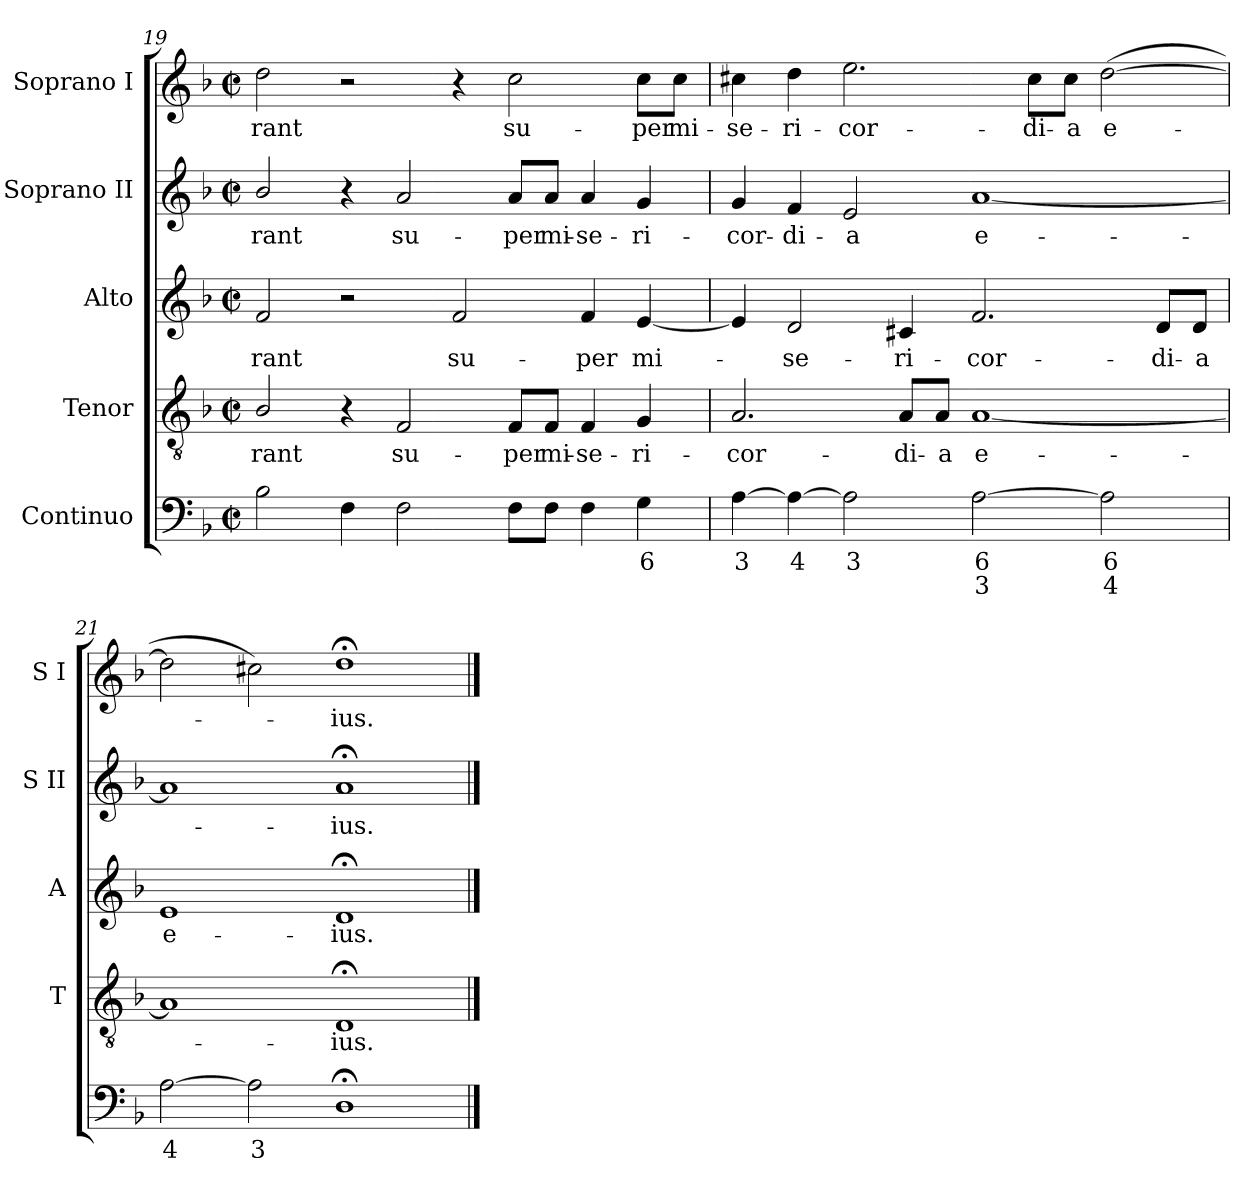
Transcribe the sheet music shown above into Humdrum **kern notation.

**kern	**text	**text	**kern	**text	**kern	**text	**kern	**text	**kern	**text
*part5	*part5	*part5	*part4	*part4	*part3	*part3	*part2	*part2	*part1	*part1
*staff5	*staff5	*staff5	*staff4	*staff4	*staff3	*staff3	*staff2	*staff2	*staff1	*staff1
*I"Continuo	*	*	*I"Tenor	*	*I"Alto	*	*I"Soprano II	*	*I"Soprano I	*
*	*	*	*I'T	*	*I'A	*	*I'S II	*	*I'S I	*
*clefF4	*	*	*clefGv2	*	*clefG2	*	*clefG2	*	*clefG2	*
*k[b-]	*	*	*k[b-]	*	*k[b-]	*	*k[b-]	*	*k[b-]	*
*F:	*	*	*F:	*	*F:	*	*F:	*	*F:	*
*M4/2	*	*	*M4/2	*	*M4/2	*	*M4/2	*	*M4/2	*
*met(c|)	*	*	*met(c|)	*	*met(c|)	*	*met(c|)	*	*met(c|)	*
=19	=19	=19	=19	=19	=19	=19	=19	=19	=19	=19
!	!	!	!	!LO:LY:b	!	!LO:LY:b	!	!LO:LY:b	!	!LO:LY:b
2B-	.	.	2B-/	-rant	2f	-rant	2b-/	-rant	2dd	-rant
4F	.	.	4r	.	2r	.	4r	.	2r	.
!	!	!	!	!LO:LY:b	!	!	!	!LO:LY:b	!	!
2F	.	.	2F	su-	.	.	2a	su-	.	.
!	!	!	!	!	!	!LO:LY:b	!	!	!	!
.	.	.	.	.	2f	su-	.	.	4r	.
!	!	!	!	!LO:LY:b	!	!	!	!LO:LY:b	!	!LO:LY:b
8FL	.	.	8F/L	-per	.	.	8a/L	-per	2cc	su-
!	!	!	!	!LO:LY:b	!	!	!	!LO:LY:b	!	!
8FJ	.	.	8F/J	mi-	.	.	8a/J	mi-	.	.
!	!	!	!	!LO:LY:b	!	!LO:LY:b	!	!LO:LY:b	!	!
4F	.	.	4F	-se-	4f	-per	4a	-se-	.	.
!	!LO:LY:b	!	!	!LO:LY:b	!	!LO:LY:b	!	!LO:LY:b	!	!LO:LY:b
4G	6	.	4G	-ri-	[4e	mi-	4g	-ri-	8cc\L	-per
!	!	!	!	!	!	!	!	!	!	!LO:LY:b
.	.	.	.	.	.	.	.	.	8cc\J	mi-
=20	=20	=20	=20	=20	=20	=20	=20	=20	=20	=20
!	!LO:LY:b	!	!	!LO:LY:b	!	!	!	!LO:LY:b	!	!LO:LY:b
[4A	3	.	2.A	-cor-	4e]	.	4g	-cor-	4cc#X	-se-
!	!LO:LY:b	!	!	!	!	!LO:LY:b	!	!LO:LY:b	!	!LO:LY:b
4A_	4	.	.	.	2d	se-	4f	-di-	4dd	-ri-
!	!LO:LY:b	!	!	!	!	!	!	!LO:LY:b	!	!LO:LY:b
2A]	3	.	.	.	.	.	2e	-a	2.ee	-cor-
!	!	!	!	!LO:LY:b	!	!LO:LY:b	!	!	!	!
.	.	.	8A/L	-di-	4c#X	-ri-	.	.	.	.
!	!	!	!	!LO:LY:b	!	!	!	!	!	!
.	.	.	8A/J	-a	.	.	.	.	.	.
!	!LO:LY:b	!LO:LY:b	!	!LO:LY:b	!	!LO:LY:b	!	!LO:LY:b	!	!
[2A	6	3	[1A	e-	2.f	-cor-	[1a	e-	.	.
!	!	!	!	!	!	!	!	!	!	!LO:LY:b
.	.	.	.	.	.	.	.	.	8cc#\L	-di-
!	!	!	!	!	!	!	!	!	!	!LO:LY:b
.	.	.	.	.	.	.	.	.	8cc#\J	-a
!	!LO:LY:b	!LO:LY:b	!	!	!	!	!	!	!	!LO:LY:b
2A]	6	4	.	.	.	.	.	.	(>[2dd	e-
!	!	!	!	!	!	!LO:LY:b	!	!	!	!
.	.	.	.	.	8d/L	-di-	.	.	.	.
!	!	!	!	!	!	!LO:LY:b	!	!	!	!
.	.	.	.	.	8d/J	-a	.	.	.	.
=21	=21	=21	=21	=21	=21	=21	=21	=21	=21	=21
!	!LO:LY:b	!	!	!	!	!LO:LY:b	!	!	!	!
[2A	4	.	1A]	.	1e	e-	1a]	.	2dd]	.
!	!LO:LY:b	!	!	!	!	!	!	!	!	!
2A]	3	.	.	.	.	.	.	.	2cc#X)	.
!	!	!	!	!LO:LY:b	!	!LO:LY:b	!	!LO:LY:b	!	!LO:LY:b
1D;<	.	.	1D;<	ius.	1d;<	-ius.	1a;<	ius.	1dd;<	ius.
==	==	==	==	==	==	==	==	==	==	==
*-	*-	*-	*-	*-	*-	*-	*-	*-	*-	*-
